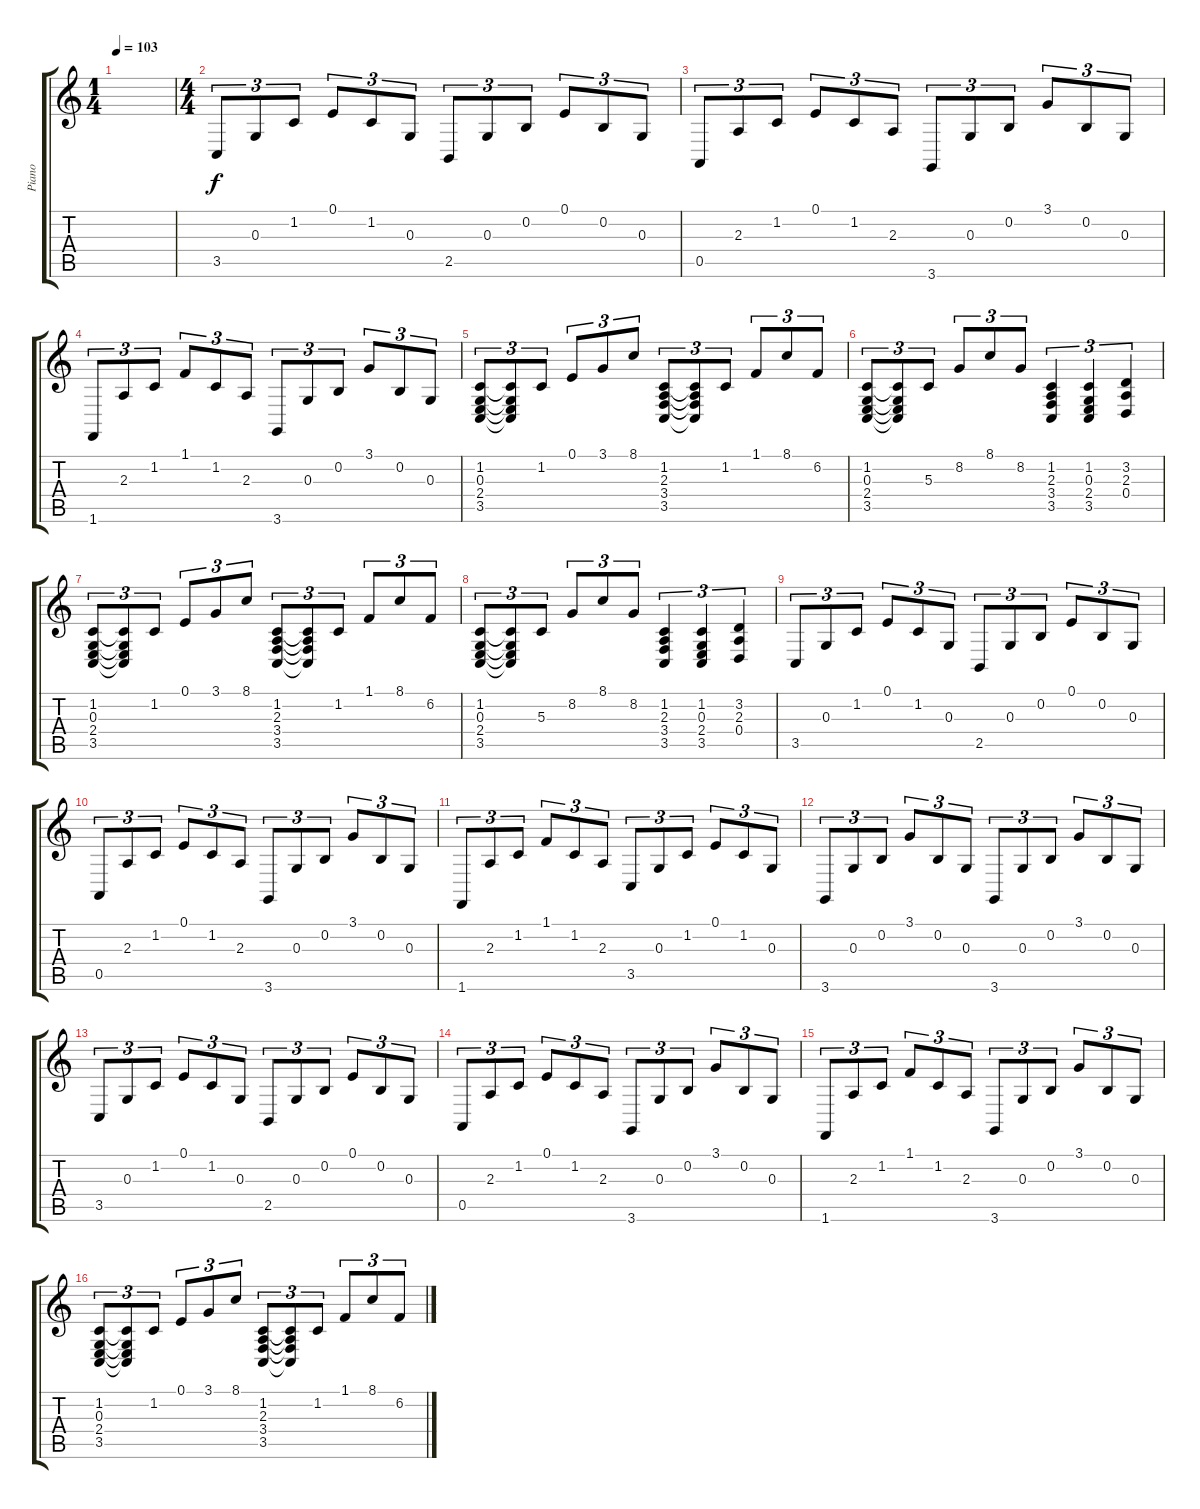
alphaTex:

\track ("Piano" "Piano") {instrument acousticgrandpiano}
\staff {score tabs}
\tuning (E4 B3 G3 D3 A2 E2) {hide}
\ts (1 4)
\tempo 103
\clef g2
\ks c
|
\ts (4 4)
3.5.8{tu (3 2)} 0.3.8{tu (3 2)} 1.2.8{tu (3 2)} 0.1.8{tu (3 2)} 1.2.8{tu (3 2)} 0.3.8{tu (3 2)} 2.5.8{tu (3 2)} 0.3.8{tu (3 2)} 0.2.8{tu (3 2)} 0.1.8{tu (3 2)} 0.2.8{tu (3 2)} 0.3.8{tu (3 2)} |
0.5.8{tu (3 2)} 2.3.8{tu (3 2)} 1.2.8{tu (3 2)} 0.1.8{tu (3 2)} 1.2.8{tu (3 2)} 2.3.8{tu (3 2)} 3.6.8{tu (3 2)} 0.3.8{tu (3 2)} 0.2.8{tu (3 2)} 3.1.8{tu (3 2)} 0.2.8{tu (3 2)} 0.3.8{tu (3 2)} |
1.6.8{tu (3 2)} 2.3.8{tu (3 2)} 1.2.8{tu (3 2)} 1.1.8{tu (3 2)} 1.2.8{tu (3 2)} 2.3.8{tu (3 2)} 3.6.8{tu (3 2)} 0.3.8{tu (3 2)} 0.2.8{tu (3 2)} 3.1.8{tu (3 2)} 0.2.8{tu (3 2)} 0.3.8{tu (3 2)} |
(1.2 0.3 2.4 3.5).8{tu (3 2)} (1.2{t} 0.3{t} 2.4{t} 3.5{t}).8{tu (3 2)} 1.2.8{tu (3 2)} 0.1.8{tu (3 2)} 3.1.8{tu (3 2)} 8.1.8{tu (3 2)} (1.2 2.3 3.4 3.5).8{tu (3 2)} (1.2{t} 2.3{t} 3.4{t} 3.5{t}).8{tu (3 2)} 1.2.8{tu (3 2)} 1.1.8{tu (3 2)} 8.1.8{tu (3 2)} 6.2.8{tu (3 2)} |
(1.2 0.3 2.4 3.5).8{tu (3 2)} (1.2{t} 0.3{t} 2.4{t} 3.5{t}).8{tu (3 2)} 5.3.8{tu (3 2)} 8.2.8{tu (3 2)} 8.1.8{tu (3 2)} 8.2.8{tu (3 2)} (1.2 2.3 3.4 3.5).4{tu (3 2)} (1.2 0.3 2.4 3.5).4{tu (3 2)} (3.2 2.3 0.4).4{tu (3 2)} |
(1.2 0.3 2.4 3.5).8{tu (3 2)} (1.2{t} 0.3{t} 2.4{t} 3.5{t}).8{tu (3 2)} 1.2.8{tu (3 2)} 0.1.8{tu (3 2)} 3.1.8{tu (3 2)} 8.1.8{tu (3 2)} (1.2 2.3 3.4 3.5).8{tu (3 2)} (1.2{t} 2.3{t} 3.4{t} 3.5{t}).8{tu (3 2)} 1.2.8{tu (3 2)} 1.1.8{tu (3 2)} 8.1.8{tu (3 2)} 6.2.8{tu (3 2)} |
(1.2 0.3 2.4 3.5).8{tu (3 2)} (1.2{t} 0.3{t} 2.4{t} 3.5{t}).8{tu (3 2)} 5.3.8{tu (3 2)} 8.2.8{tu (3 2)} 8.1.8{tu (3 2)} 8.2.8{tu (3 2)} (1.2 2.3 3.4 3.5).4{tu (3 2)} (1.2 0.3 2.4 3.5).4{tu (3 2)} (3.2 2.3 0.4).4{tu (3 2)} |
3.5.8{tu (3 2)} 0.3.8{tu (3 2)} 1.2.8{tu (3 2)} 0.1.8{tu (3 2)} 1.2.8{tu (3 2)} 0.3.8{tu (3 2)} 2.5.8{tu (3 2)} 0.3.8{tu (3 2)} 0.2.8{tu (3 2)} 0.1.8{tu (3 2)} 0.2.8{tu (3 2)} 0.3.8{tu (3 2)} |
0.5.8{tu (3 2)} 2.3.8{tu (3 2)} 1.2.8{tu (3 2)} 0.1.8{tu (3 2)} 1.2.8{tu (3 2)} 2.3.8{tu (3 2)} 3.6.8{tu (3 2)} 0.3.8{tu (3 2)} 0.2.8{tu (3 2)} 3.1.8{tu (3 2)} 0.2.8{tu (3 2)} 0.3.8{tu (3 2)} |
1.6.8{tu (3 2)} 2.3.8{tu (3 2)} 1.2.8{tu (3 2)} 1.1.8{tu (3 2)} 1.2.8{tu (3 2)} 2.3.8{tu (3 2)} 3.5.8{tu (3 2)} 0.3.8{tu (3 2)} 1.2.8{tu (3 2)} 0.1.8{tu (3 2)} 1.2.8{tu (3 2)} 0.3.8{tu (3 2)} |
3.6.8{tu (3 2)} 0.3.8{tu (3 2)} 0.2.8{tu (3 2)} 3.1.8{tu (3 2)} 0.2.8{tu (3 2)} 0.3.8{tu (3 2)} 3.6.8{tu (3 2)} 0.3.8{tu (3 2)} 0.2.8{tu (3 2)} 3.1.8{tu (3 2)} 0.2.8{tu (3 2)} 0.3.8{tu (3 2)} |
3.5.8{tu (3 2)} 0.3.8{tu (3 2)} 1.2.8{tu (3 2)} 0.1.8{tu (3 2)} 1.2.8{tu (3 2)} 0.3.8{tu (3 2)} 2.5.8{tu (3 2)} 0.3.8{tu (3 2)} 0.2.8{tu (3 2)} 0.1.8{tu (3 2)} 0.2.8{tu (3 2)} 0.3.8{tu (3 2)} |
0.5.8{tu (3 2)} 2.3.8{tu (3 2)} 1.2.8{tu (3 2)} 0.1.8{tu (3 2)} 1.2.8{tu (3 2)} 2.3.8{tu (3 2)} 3.6.8{tu (3 2)} 0.3.8{tu (3 2)} 0.2.8{tu (3 2)} 3.1.8{tu (3 2)} 0.2.8{tu (3 2)} 0.3.8{tu (3 2)} |
1.6.8{tu (3 2)} 2.3.8{tu (3 2)} 1.2.8{tu (3 2)} 1.1.8{tu (3 2)} 1.2.8{tu (3 2)} 2.3.8{tu (3 2)} 3.6.8{tu (3 2)} 0.3.8{tu (3 2)} 0.2.8{tu (3 2)} 3.1.8{tu (3 2)} 0.2.8{tu (3 2)} 0.3.8{tu (3 2)} |
(1.2 0.3 2.4 3.5).8{tu (3 2)} (1.2{t} 0.3{t} 2.4{t} 3.5{t}).8{tu (3 2)} 1.2.8{tu (3 2)} 0.1.8{tu (3 2)} 3.1.8{tu (3 2)} 8.1.8{tu (3 2)} (1.2 2.3 3.4 3.5).8{tu (3 2)} (1.2{t} 2.3{t} 3.4{t} 3.5{t}).8{tu (3 2)} 1.2.8{tu (3 2)} 1.1.8{tu (3 2)} 8.1.8{tu (3 2)} 6.2.8{tu (3 2)}
